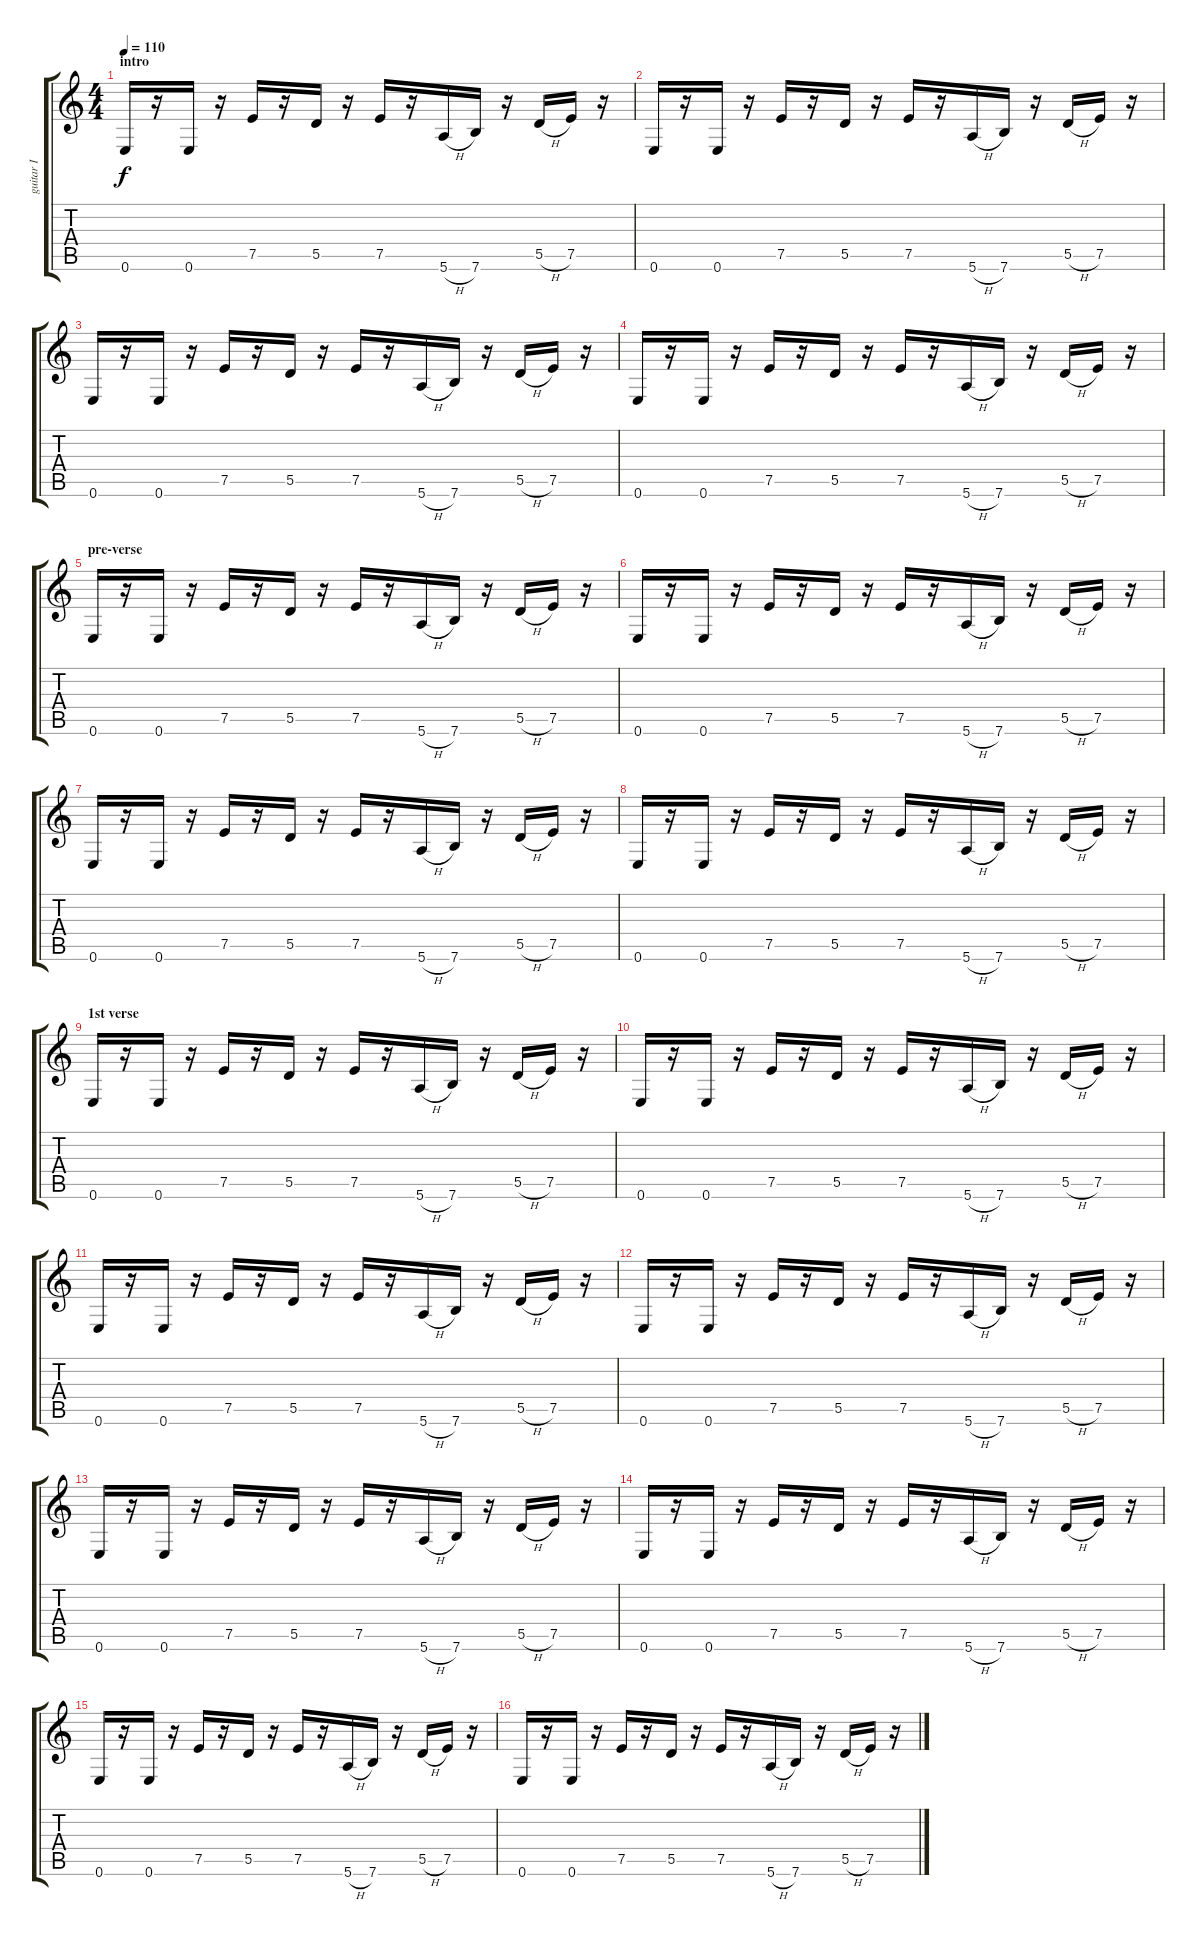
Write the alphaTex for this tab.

\track ("guitar I" "guitar I") {instrument overdrivenguitar}
\staff {score tabs}
\tuning (E4 B3 G3 D3 A2 E2) {hide}
\ts (4 4)
\section ("" "intro")
\tempo 110
\clef g2
\ks aminor
0.6.16{dy f instrument overdrivenguitar} r.16 0.6.16 r.16 7.5.16 r.16 5.5.16 r.16 7.5.16 r.16 5.6{h}.16 7.6.16 r.16 5.5{h}.16 7.5.16 r.16 |
0.6.16 r.16 0.6.16 r.16 7.5.16 r.16 5.5.16 r.16 7.5.16 r.16 5.6{h}.16 7.6.16 r.16 5.5{h}.16 7.5.16 r.16 |
0.6.16 r.16 0.6.16 r.16 7.5.16 r.16 5.5.16 r.16 7.5.16 r.16 5.6{h}.16 7.6.16 r.16 5.5{h}.16 7.5.16 r.16 |
0.6.16 r.16 0.6.16 r.16 7.5.16 r.16 5.5.16 r.16 7.5.16 r.16 5.6{h}.16 7.6.16 r.16 5.5{h}.16 7.5.16 r.16 |
\section ("" "pre-verse")
0.6.16 r.16 0.6.16 r.16 7.5.16 r.16 5.5.16 r.16 7.5.16 r.16 5.6{h}.16 7.6.16 r.16 5.5{h}.16 7.5.16 r.16 |
0.6.16 r.16 0.6.16 r.16 7.5.16 r.16 5.5.16 r.16 7.5.16 r.16 5.6{h}.16 7.6.16 r.16 5.5{h}.16 7.5.16 r.16 |
0.6.16 r.16 0.6.16 r.16 7.5.16 r.16 5.5.16 r.16 7.5.16 r.16 5.6{h}.16 7.6.16 r.16 5.5{h}.16 7.5.16 r.16 |
0.6.16 r.16 0.6.16 r.16 7.5.16 r.16 5.5.16 r.16 7.5.16 r.16 5.6{h}.16 7.6.16 r.16 5.5{h}.16 7.5.16 r.16 |
\section ("" "1st verse")
0.6.16 r.16 0.6.16 r.16 7.5.16 r.16 5.5.16 r.16 7.5.16 r.16 5.6{h}.16 7.6.16 r.16 5.5{h}.16 7.5.16 r.16 |
0.6.16 r.16 0.6.16 r.16 7.5.16 r.16 5.5.16 r.16 7.5.16 r.16 5.6{h}.16 7.6.16 r.16 5.5{h}.16 7.5.16 r.16 |
0.6.16 r.16 0.6.16 r.16 7.5.16 r.16 5.5.16 r.16 7.5.16 r.16 5.6{h}.16 7.6.16 r.16 5.5{h}.16 7.5.16 r.16 |
0.6.16 r.16 0.6.16 r.16 7.5.16 r.16 5.5.16 r.16 7.5.16 r.16 5.6{h}.16 7.6.16 r.16 5.5{h}.16 7.5.16 r.16 |
0.6.16 r.16 0.6.16 r.16 7.5.16 r.16 5.5.16 r.16 7.5.16 r.16 5.6{h}.16 7.6.16 r.16 5.5{h}.16 7.5.16 r.16 |
0.6.16 r.16 0.6.16 r.16 7.5.16 r.16 5.5.16 r.16 7.5.16 r.16 5.6{h}.16 7.6.16 r.16 5.5{h}.16 7.5.16 r.16 |
0.6.16 r.16 0.6.16 r.16 7.5.16 r.16 5.5.16 r.16 7.5.16 r.16 5.6{h}.16 7.6.16 r.16 5.5{h}.16 7.5.16 r.16 |
0.6.16 r.16 0.6.16 r.16 7.5.16 r.16 5.5.16 r.16 7.5.16 r.16 5.6{h}.16 7.6.16 r.16 5.5{h}.16 7.5.16 r.16
